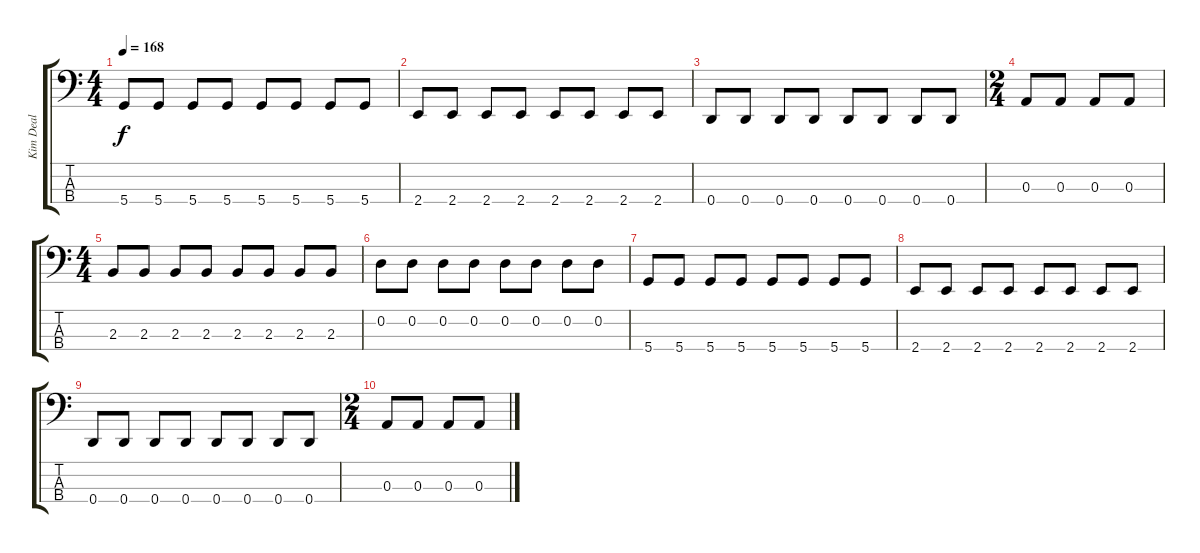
\track ("Kim Deal" "Kim Deal") {instrument electricbasspick}
\staff {score tabs}
\tuning (G2 D2 A1 D1) {hide}
\ts (4 4)
\tempo 168
\clef f4
\ks c
5.4.8{dy f} 5.4.8 5.4.8 5.4.8 5.4.8 5.4.8 5.4.8 5.4.8 |
2.4.8 2.4.8 2.4.8 2.4.8 2.4.8 2.4.8 2.4.8 2.4.8 |
0.4.8 0.4.8 0.4.8 0.4.8 0.4.8 0.4.8 0.4.8 0.4.8 |
\ts (2 4)
0.3.8 0.3.8 0.3.8 0.3.8 |
\ts (4 4)
2.3.8 2.3.8 2.3.8 2.3.8 2.3.8 2.3.8 2.3.8 2.3.8 |
0.2.8 0.2.8 0.2.8 0.2.8 0.2.8 0.2.8 0.2.8 0.2.8 |
5.4.8 5.4.8 5.4.8 5.4.8 5.4.8 5.4.8 5.4.8 5.4.8 |
2.4.8 2.4.8 2.4.8 2.4.8 2.4.8 2.4.8 2.4.8 2.4.8 |
0.4.8 0.4.8 0.4.8 0.4.8 0.4.8 0.4.8 0.4.8 0.4.8 |
\ts (2 4)
0.3.8 0.3.8 0.3.8 0.3.8
